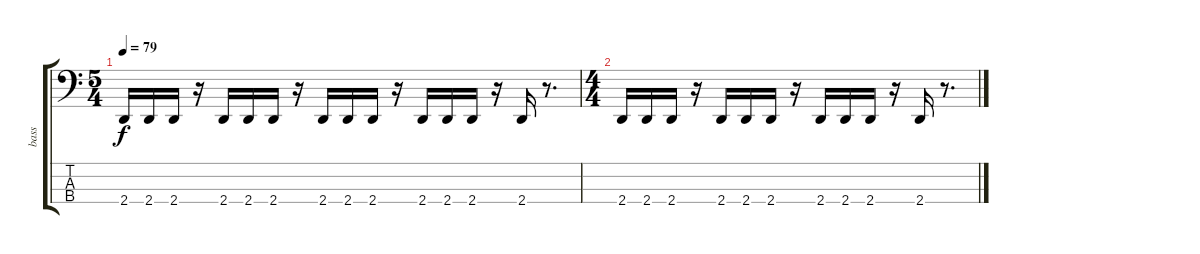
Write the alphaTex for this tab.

\track ("bass" "bass") {instrument electricbassfinger}
\staff {score tabs}
\tuning (F2 C2 G1 C1) {hide}
\ts (5 4)
\tempo 79
\clef f4
\ks c
2.4.16{dy f} 2.4.16 2.4.16 r.16 2.4.16 2.4.16 2.4.16 r.16 2.4.16 2.4.16 2.4.16 r.16 2.4.16 2.4.16 2.4.16 r.16 2.4.16 r.8{d} |
\ts (4 4)
2.4.16 2.4.16 2.4.16 r.16 2.4.16 2.4.16 2.4.16 r.16 2.4.16 2.4.16 2.4.16 r.16 2.4.16 r.8{d}
